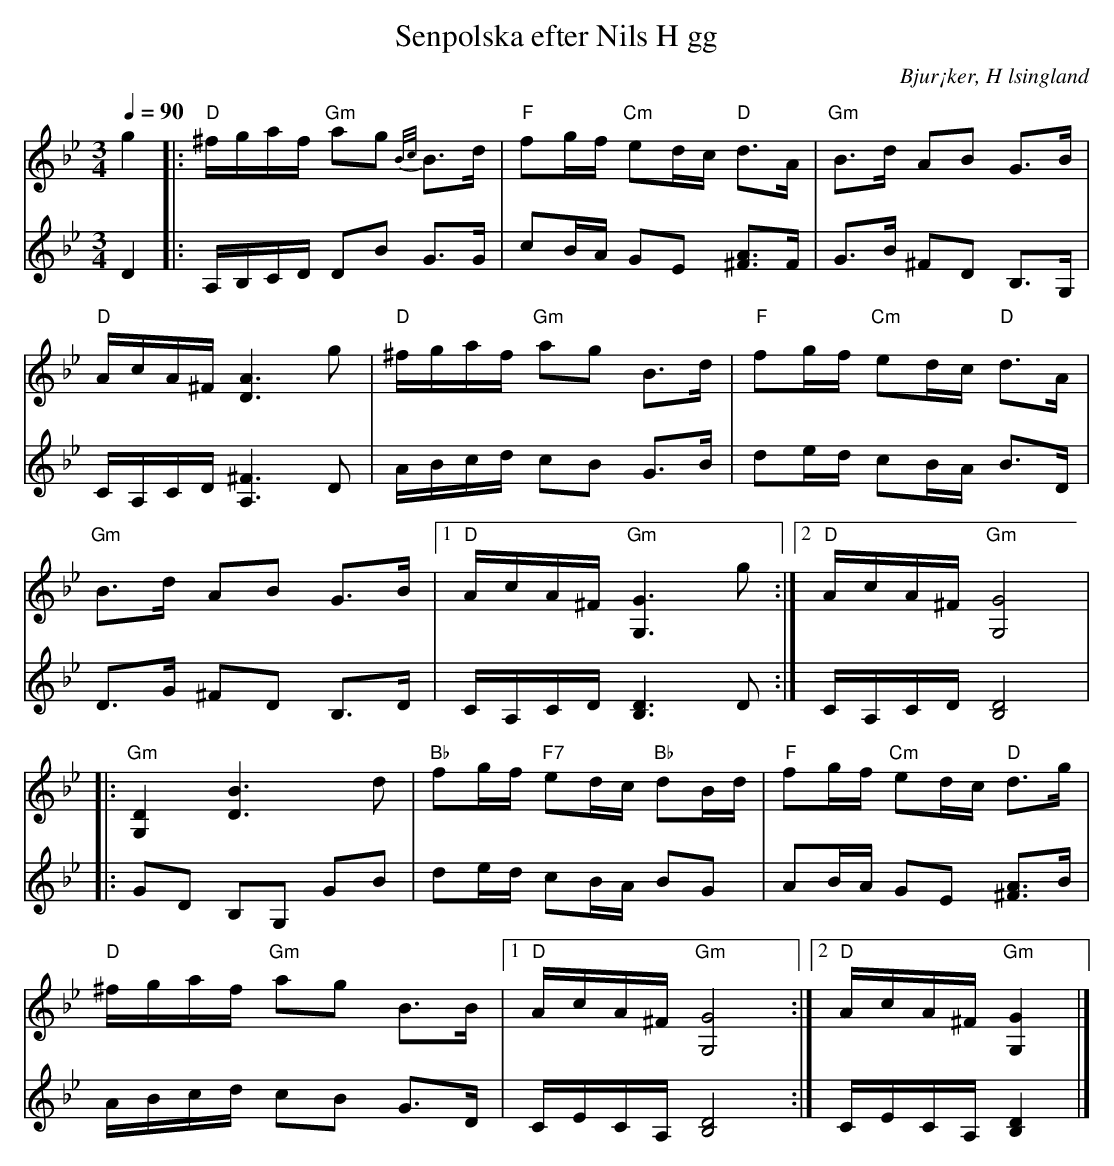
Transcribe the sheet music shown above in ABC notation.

X:1
T: Senpolska efter Nils H gg
O: Bjur¡ker, H lsingland
M: 3/4
L: 1/8
Q: 1/4=90
K: Gm
V:1
g2 |: "D" ^f/g/a/f/ "Gm" ag {B/c/}B>d | "F" fg/f/ "Cm" ed/c/ "D" d>A | "Gm" B>d AB G>B |
"D" A/c/A/^F/ [A3D3] g | "D" ^f/g/a/f/ "Gm" ag B>d | "F" fg/f/ "Cm" ed/c/ "D" d>A |
"Gm" B>d AB G>B |1 "D" A/c/A/^F/ "Gm" [G,3G3] g :|2 "D" A/c/A/^F/ "Gm" [G,4G4] |
|: "Gm" [G,2D2] [D3B3] d | "Bb" fg/f/ "F7" ed/c/ "Bb" dB/d/ | "F" fg/f/ "Cm" ed/c/ "D" d>g |
"D" ^f/g/a/f/ "Gm" ag B>B |1 "D" A/c/A/^F/ "Gm" [G,4G4] :|2 "D" A/c/A/^F/ "Gm" [G,2G2] |]
V:2
D2 |: A,/B,/C/D/ DB G>G | cB/A/ GE [^FA]>F | G>B ^FD B,>G, |
C/A,/C/D/ [A,3^F3] D | A/B/c/d/ cB G>B | de/d/ cB/A/ B>D |
D>G ^FD B,>D |1 C/A,/C/D/ [B,3D3] D :|2 C/A,/C/D/ [B,4D4] |
|: GD B,G, GB | de/d/ cB/A/ BG | AB/A/ GE [^FA]>B|
A/B/c/d/ cB G>D |1 C/E/C/A,/ [B,4D4] :|2 C/E/C/A,/ [B,2D2] |]
